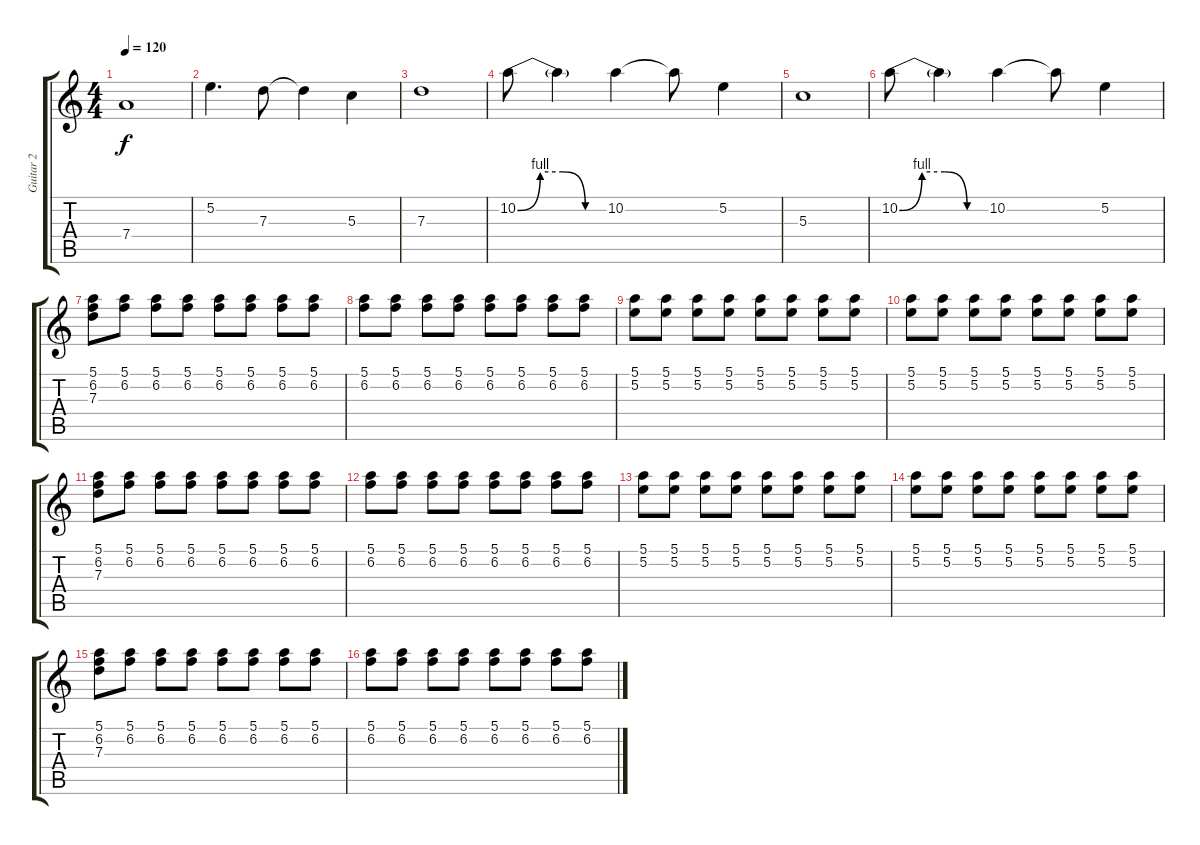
\track ("Guitar 2" "Guitar 2") {instrument distortionguitar}
\staff {score tabs}
\tuning (E4 B3 G3 D3 A2 E2) {hide}
\ts (4 4)
\tempo 120
\clef g2
\ks c
7.4.1{dy f} |
5.2.4{d} 7.3.8 7.3{t}.4 5.3.4 |
7.3.1 |
10.2{be (custom 0 0 15 4 30 4 45 0 60 0)}.8 10.2{t}.4 10.2.4 10.2{t}.8 5.2.4 |
5.3.1 |
10.2{be (custom 0 0 15 4 30 4 45 0 60 0)}.8 10.2{t}.4 10.2.4 10.2{t}.8 5.2.4 |
(5.1 6.2 7.3).8 (5.1 6.2).8 (5.1 6.2).8 (5.1 6.2).8 (5.1 6.2).8 (5.1 6.2).8 (5.1 6.2).8 (5.1 6.2).8 |
(5.1 6.2).8 (5.1 6.2).8 (5.1 6.2).8 (5.1 6.2).8 (5.1 6.2).8 (5.1 6.2).8 (5.1 6.2).8 (5.1 6.2).8 |
(5.1 5.2).8 (5.1 5.2).8 (5.1 5.2).8 (5.1 5.2).8 (5.1 5.2).8 (5.1 5.2).8 (5.1 5.2).8 (5.1 5.2).8 |
(5.1 5.2).8 (5.1 5.2).8 (5.1 5.2).8 (5.1 5.2).8 (5.1 5.2).8 (5.1 5.2).8 (5.1 5.2).8 (5.1 5.2).8 |
(5.1 6.2 7.3).8 (5.1 6.2).8 (5.1 6.2).8 (5.1 6.2).8 (5.1 6.2).8 (5.1 6.2).8 (5.1 6.2).8 (5.1 6.2).8 |
(5.1 6.2).8 (5.1 6.2).8 (5.1 6.2).8 (5.1 6.2).8 (5.1 6.2).8 (5.1 6.2).8 (5.1 6.2).8 (5.1 6.2).8 |
(5.1 5.2).8 (5.1 5.2).8 (5.1 5.2).8 (5.1 5.2).8 (5.1 5.2).8 (5.1 5.2).8 (5.1 5.2).8 (5.1 5.2).8 |
(5.1 5.2).8 (5.1 5.2).8 (5.1 5.2).8 (5.1 5.2).8 (5.1 5.2).8 (5.1 5.2).8 (5.1 5.2).8 (5.1 5.2).8 |
(5.1 6.2 7.3).8 (5.1 6.2).8 (5.1 6.2).8 (5.1 6.2).8 (5.1 6.2).8 (5.1 6.2).8 (5.1 6.2).8 (5.1 6.2).8 |
(5.1 6.2).8 (5.1 6.2).8 (5.1 6.2).8 (5.1 6.2).8 (5.1 6.2).8 (5.1 6.2).8 (5.1 6.2).8 (5.1 6.2).8
